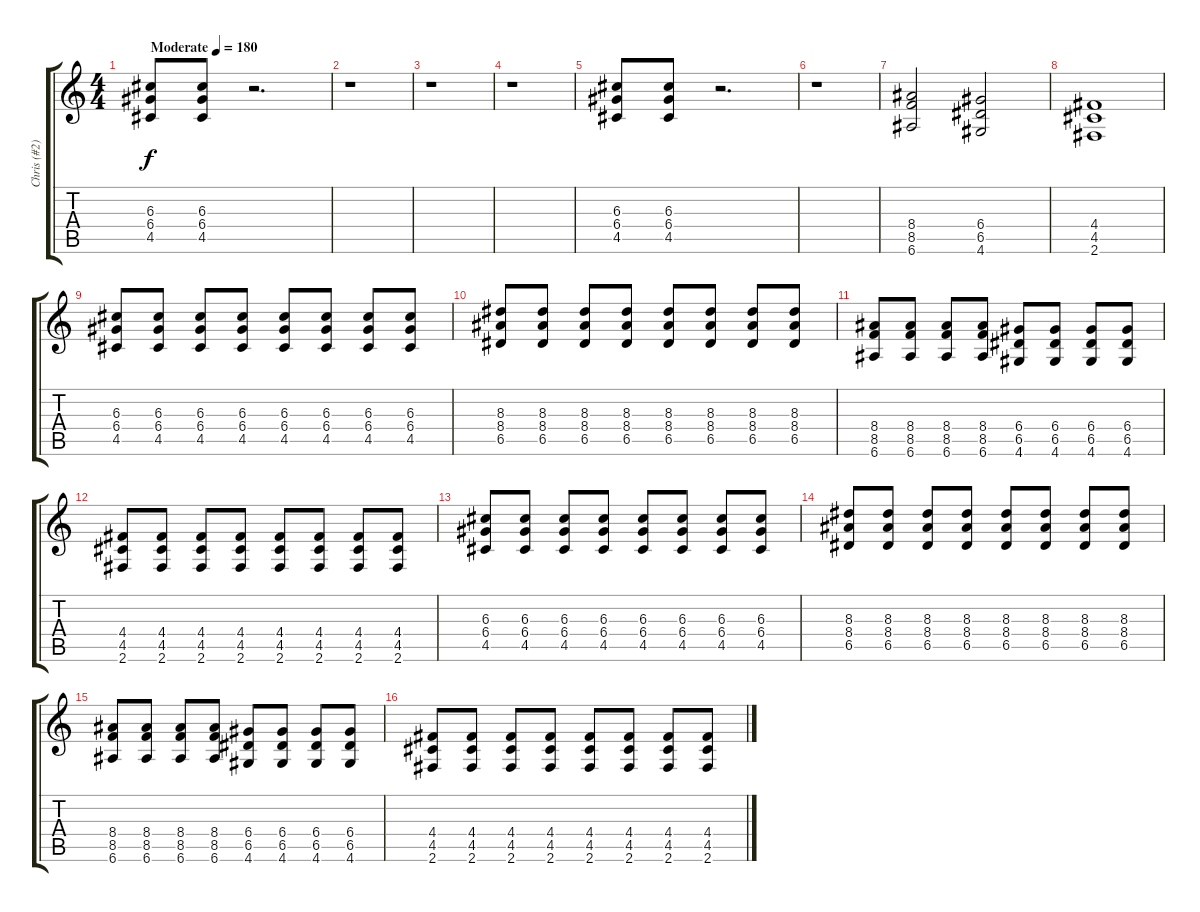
\track ("Chris (#2) Barker" "Chris (#2)") {instrument distortionguitar}
\staff {score tabs}
\tuning (E4 B3 G3 D3 A2 E2) {hide}
\ts (4 4)
\tempo (180 "Moderate")
\clef g2
\ks c
(6.3 6.4 4.5).8{dy f instrument distortionguitar} (6.3 6.4 4.5).8 r.2{d} |
r.1 |
r.1 |
r.1 |
(6.3 6.4 4.5).8 (6.3 6.4 4.5).8 r.2{d} |
r.1 |
(8.4 8.5 6.6).2 (6.4 6.5 4.6).2 |
(4.4 4.5 2.6).1 |
(6.3 6.4 4.5).8 (6.3 6.4 4.5).8 (6.3 6.4 4.5).8 (6.3 6.4 4.5).8 (6.3 6.4 4.5).8 (6.3 6.4 4.5).8 (6.3 6.4 4.5).8 (6.3 6.4 4.5).8 |
(8.3 8.4 6.5).8 (8.3 8.4 6.5).8 (8.3 8.4 6.5).8 (8.3 8.4 6.5).8 (8.3 8.4 6.5).8 (8.3 8.4 6.5).8 (8.3 8.4 6.5).8 (8.3 8.4 6.5).8 |
(8.4 8.5 6.6).8 (8.4 8.5 6.6).8 (8.4 8.5 6.6).8 (8.4 8.5 6.6).8 (6.4 6.5 4.6).8 (6.4 6.5 4.6).8 (6.4 6.5 4.6).8 (6.4 6.5 4.6).8 |
(4.4 4.5 2.6).8 (4.4 4.5 2.6).8 (4.4 4.5 2.6).8 (4.4 4.5 2.6).8 (4.4 4.5 2.6).8 (4.4 4.5 2.6).8 (4.4 4.5 2.6).8 (4.4 4.5 2.6).8 |
(6.3 6.4 4.5).8 (6.3 6.4 4.5).8 (6.3 6.4 4.5).8 (6.3 6.4 4.5).8 (6.3 6.4 4.5).8 (6.3 6.4 4.5).8 (6.3 6.4 4.5).8 (6.3 6.4 4.5).8 |
(8.3 8.4 6.5).8 (8.3 8.4 6.5).8 (8.3 8.4 6.5).8 (8.3 8.4 6.5).8 (8.3 8.4 6.5).8 (8.3 8.4 6.5).8 (8.3 8.4 6.5).8 (8.3 8.4 6.5).8 |
(8.4 8.5 6.6).8 (8.4 8.5 6.6).8 (8.4 8.5 6.6).8 (8.4 8.5 6.6).8 (6.4 6.5 4.6).8 (6.4 6.5 4.6).8 (6.4 6.5 4.6).8 (6.4 6.5 4.6).8 |
(4.4 4.5 2.6).8 (4.4 4.5 2.6).8 (4.4 4.5 2.6).8 (4.4 4.5 2.6).8 (4.4 4.5 2.6).8 (4.4 4.5 2.6).8 (4.4 4.5 2.6).8 (4.4 4.5 2.6).8
